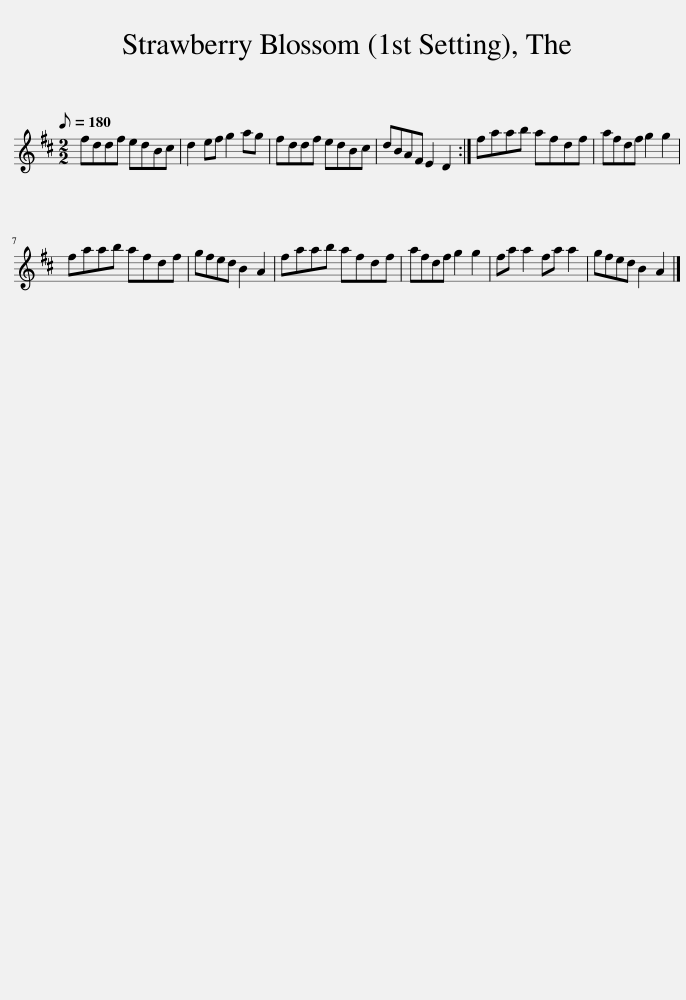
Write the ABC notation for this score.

X:1
L:1/8
Q:1/8=180
M:2/2
I:linebreak $
K:D
V:1 treble
V:1
 fddf edBc | d2 ef g2 ag | fddf edBc | dBAF E2 D2 :| faab afdf | %5
 afdf g2 g2 |$ faab afdf | gfed B2 A2 | faab afdf | afdf g2 g2 | %10
 fa a2 fa a2 | gfed B2 A2 |] %12
